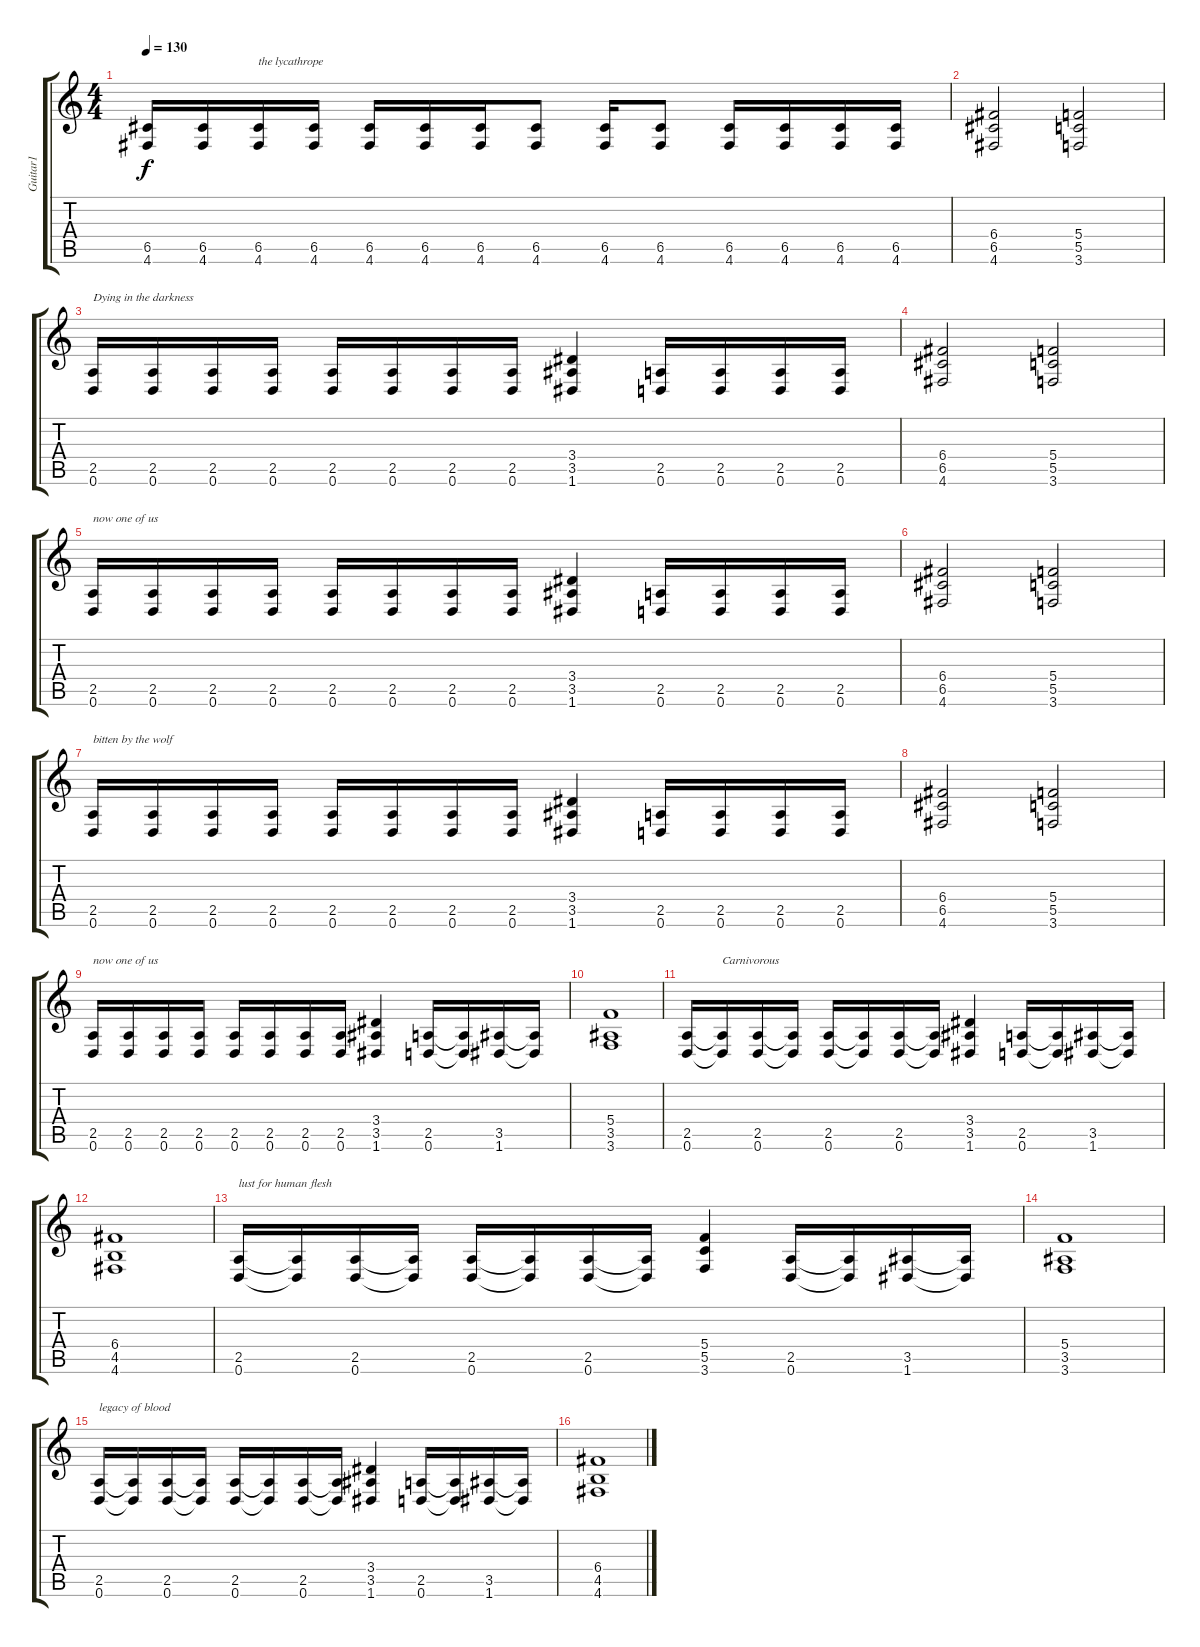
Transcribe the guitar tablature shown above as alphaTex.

\track ("Guitar1" "Guitar1") {instrument distortionguitar}
\staff {score tabs}
\tuning (D4 A3 F3 C3 G2 D2) {hide}
\ts (4 4)
\tempo 130
\clef g2
\ks c
(6.5 4.6).16{dy f} (6.5 4.6).16 (6.5 4.6).16{txt "the lycathrope"} (6.5 4.6).16 (6.5 4.6).16 (6.5 4.6).16 (6.5 4.6).16 (6.5 4.6).8 (6.5 4.6).16 (6.5 4.6).8 (6.5 4.6).16 (6.5 4.6).16 (6.5 4.6).16 (6.5 4.6).16 |
(6.4 6.5 4.6).2 (5.4 5.5 3.6).2 |
(2.5 0.6).16{txt "Dying in the darkness"} (2.5 0.6).16 (2.5 0.6).16 (2.5 0.6).16 (2.5 0.6).16 (2.5 0.6).16 (2.5 0.6).16 (2.5 0.6).16 (3.4 3.5 1.6).4 (2.5 0.6).16 (2.5 0.6).16 (2.5 0.6).16 (2.5 0.6).16 |
(6.4 6.5 4.6).2 (5.4 5.5 3.6).2 |
(2.5 0.6).16{txt "now one of us"} (2.5 0.6).16 (2.5 0.6).16 (2.5 0.6).16 (2.5 0.6).16 (2.5 0.6).16 (2.5 0.6).16 (2.5 0.6).16 (3.4 3.5 1.6).4 (2.5 0.6).16 (2.5 0.6).16 (2.5 0.6).16 (2.5 0.6).16 |
(6.4 6.5 4.6).2 (5.4 5.5 3.6).2 |
(2.5 0.6).16{txt "bitten by the wolf"} (2.5 0.6).16 (2.5 0.6).16 (2.5 0.6).16 (2.5 0.6).16 (2.5 0.6).16 (2.5 0.6).16 (2.5 0.6).16 (3.4 3.5 1.6).4 (2.5 0.6).16 (2.5 0.6).16 (2.5 0.6).16 (2.5 0.6).16 |
(6.4 6.5 4.6).2 (5.4 5.5 3.6).2 |
(2.5 0.6).16{txt "now one of us"} (2.5 0.6).16 (2.5 0.6).16 (2.5 0.6).16 (2.5 0.6).16 (2.5 0.6).16 (2.5 0.6).16 (2.5 0.6).16 (3.4 3.5 1.6).4 (2.5 0.6).16 (2.5{t} 0.6{t}).16 (3.5 1.6).16 (3.5{t} 1.6{t}).16 |
(5.4 3.5 3.6).1 |
(2.5 0.6).16 (2.5{t} 0.6{t}).16{txt "Carnivorous"} (2.5 0.6).16 (2.5{t} 0.6{t}).16 (2.5 0.6).16 (2.5{t} 0.6{t}).16 (2.5 0.6).16 (2.5{t} 0.6{t}).16 (3.4 3.5 1.6).4 (2.5 0.6).16 (2.5{t} 0.6{t}).16 (3.5 1.6).16 (3.5{t} 1.6{t}).16 |
(6.4 4.5 4.6).1 |
(2.5 0.6).16{txt "lust for human flesh"} (2.5{t} 0.6{t}).16 (2.5 0.6).16 (2.5{t} 0.6{t}).16 (2.5 0.6).16 (2.5{t} 0.6{t}).16 (2.5 0.6).16 (2.5{t} 0.6{t}).16 (5.4 5.5 3.6).4 (2.5 0.6).16 (2.5{t} 0.6{t}).16 (3.5 1.6).16 (3.5{t} 1.6{t}).16 |
(5.4 3.5 3.6).1 |
(2.5 0.6).16{txt "legacy of blood"} (2.5{t} 0.6{t}).16 (2.5 0.6).16 (2.5{t} 0.6{t}).16 (2.5 0.6).16 (2.5{t} 0.6{t}).16 (2.5 0.6).16 (2.5{t} 0.6{t}).16 (3.4 3.5 1.6).4 (2.5 0.6).16 (2.5{t} 0.6{t}).16 (3.5 1.6).16 (3.5{t} 1.6{t}).16 |
(6.4 4.5 4.6).1
